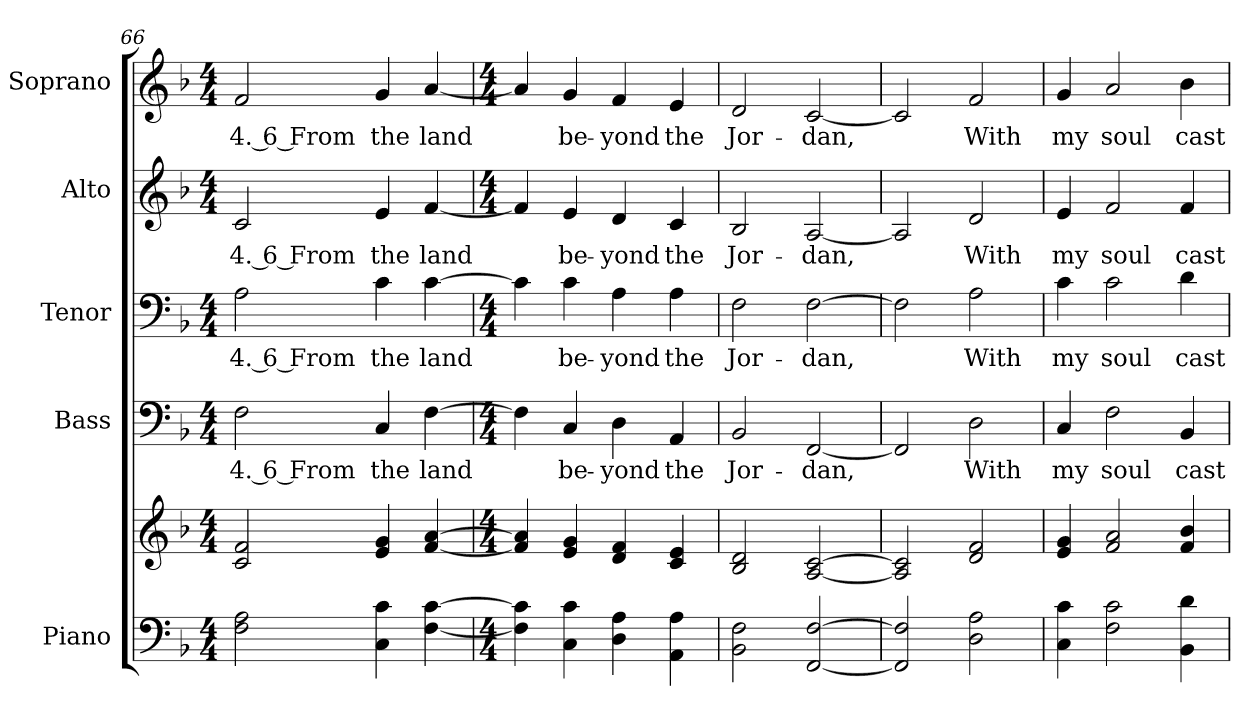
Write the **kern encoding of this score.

**kern	**kern	**kern	**text	**kern	**text	**kern	**text	**kern	**text
*part5	*part5	*part4	*part4	*part3	*part3	*part2	*part2	*part1	*part1
*staff6	*staff5	*staff4	*staff4	*staff3	*staff3	*staff2	*staff2	*staff1	*staff1
*I"Piano	*	*I"Bass	*	*I"Tenor	*	*I"Alto	*	*I"Soprano	*
*I'Pno.	*	*I'B.	*	*I'T.	*	*I'A.	*	*I'S.	*
*clefF4	*clefG2	*clefF4	*	*clefF4	*	*clefG2	*	*clefG2	*
*k[b-]	*k[b-]	*k[b-]	*	*k[b-]	*	*k[b-]	*	*k[b-]	*
*F:	*F:	*F:	*	*F:	*	*F:	*	*F:	*
*M4/4	*M4/4	*M4/4	*	*M4/4	*	*M4/4	*	*M4/4	*
=66	=66	=66	=66	=66	=66	=66	=66	=66	=66
!	!	!	!LO:LY:b:color=#000000	!	!	!	!	!	!
!	!	!	!	!	!LO:LY:b:color=#000000	!	!	!	!
!	!	!	!	!	!	!	!LO:LY:b:color=#000000	!	!
!	!	!	!	!	!	!	!	!	!LO:LY:b:color=#000000
2Fi\ 2Ai	2ci/ 2fi	2Fi\	4. 6 From	2Ai\	4. 6 From	2ci/	4. 6 From	2fi/	4. 6 From
!	!	!	!LO:LY:b:color=#000000	!	!	!	!	!	!
!	!	!	!	!	!LO:LY:b:color=#000000	!	!	!	!
!	!	!	!	!	!	!	!LO:LY:b:color=#000000	!	!
!	!	!	!	!	!	!	!	!	!LO:LY:b:color=#000000
4Ci\ 4ci	4ei/ 4gi	4Ci/	the	4ci\	the	4ei/	the	4gi/	the
!	!	!	!LO:LY:b:color=#000000	!	!	!	!	!	!
!	!	!	!	!	!LO:LY:b:color=#000000	!	!	!	!
!	!	!	!	!	!	!	!LO:LY:b:color=#000000	!	!
!	!	!	!	!	!	!	!	!	!LO:LY:b:color=#000000
[<4Fi\ [>4ci	[<4fi/ [>4ai	[>4Fi\	land	[>4ci\	land	[<4fi/	land	[<4ai/	land
=67	=67	=67	=67	=67	=67	=67	=67	=67	=67
*M4/4	*M4/4	*M4/4	*	*M4/4	*	*M4/4	*	*M4/4	*
4Fi\] 4ci]	4fi/] 4ai]	4Fi\]	.	4ci\]	.	4fi/]	.	4ai/]	.
!	!	!	!LO:LY:b:color=#000000	!	!	!	!	!	!
!	!	!	!	!	!LO:LY:b:color=#000000	!	!	!	!
!	!	!	!	!	!	!	!LO:LY:b:color=#000000	!	!
!	!	!	!	!	!	!	!	!	!LO:LY:b:color=#000000
4Ci\ 4ci	4ei/ 4gi	4Ci/	be-	4ci\	be-	4ei/	be-	4gi/	be-
!	!	!	!LO:LY:b:color=#000000	!	!	!	!	!	!
!	!	!	!	!	!LO:LY:b:color=#000000	!	!	!	!
!	!	!	!	!	!	!	!LO:LY:b:color=#000000	!	!
!	!	!	!	!	!	!	!	!	!LO:LY:b:color=#000000
4Di\ 4Ai	4di/ 4fi	4Di\	-yond	4Ai\	-yond	4di/	-yond	4fi/	-yond
!	!	!	!LO:LY:b:color=#000000	!	!	!	!	!	!
!	!	!	!	!	!LO:LY:b:color=#000000	!	!	!	!
!	!	!	!	!	!	!	!LO:LY:b:color=#000000	!	!
!	!	!	!	!	!	!	!	!	!LO:LY:b:color=#000000
4AAi\ 4Ai	4ci/ 4ei	4AAi/	the	4Ai\	the	4ci/	the	4ei/	the
!!LO:PB:g=z
=68	=68	=68	=68	=68	=68	=68	=68	=68	=68
!	!	!	!LO:LY:b:color=#000000	!	!	!	!	!	!
!	!	!	!	!	!LO:LY:b:color=#000000	!	!	!	!
!	!	!	!	!	!	!	!LO:LY:b:color=#000000	!	!
!	!	!	!	!	!	!	!	!	!LO:LY:b:color=#000000
2BB-i\ 2Fi	2B-i/ 2di	2BB-i/	Jor-	2Fi\	Jor-	2B-i/	Jor-	2di/	Jor-
!	!	!	!LO:LY:b:color=#000000	!	!	!	!	!	!
!	!	!	!	!	!LO:LY:b:color=#000000	!	!	!	!
!	!	!	!	!	!	!	!LO:LY:b:color=#000000	!	!
!	!	!	!	!	!	!	!	!	!LO:LY:b:color=#000000
[<2FFi/ [>2Fi	[<2Ai/ [>2ci	[<2FFi/	-dan,	[>2Fi\	-dan,	[<2Ai/	-dan,	[<2ci/	-dan,
=69	=69	=69	=69	=69	=69	=69	=69	=69	=69
2FFi/] 2Fi]	2Ai/] 2ci]	2FFi/]	.	2Fi\]	.	2Ai/]	.	2ci/]	.
!	!	!	!LO:LY:b:color=#000000	!	!	!	!	!	!
!	!	!	!	!	!LO:LY:b:color=#000000	!	!	!	!
!	!	!	!	!	!	!	!LO:LY:b:color=#000000	!	!
!	!	!	!	!	!	!	!	!	!LO:LY:b:color=#000000
2Di\ 2Ai	2di/ 2fi	2Di\	With	2Ai\	With	2di/	With	2fi/	With
!!LO:PB:g=z
=70	=70	=70	=70	=70	=70	=70	=70	=70	=70
!	!	!	!LO:LY:b:color=#000000	!	!	!	!	!	!
!	!	!	!	!	!LO:LY:b:color=#000000	!	!	!	!
!	!	!	!	!	!	!	!LO:LY:b:color=#000000	!	!
!	!	!	!	!	!	!	!	!	!LO:LY:b:color=#000000
4Ci\ 4ci	4ei/ 4gi	4Ci/	my	4ci\	my	4ei/	my	4gi/	my
!	!	!	!LO:LY:b:color=#000000	!	!	!	!	!	!
!	!	!	!	!	!LO:LY:b:color=#000000	!	!	!	!
!	!	!	!	!	!	!	!LO:LY:b:color=#000000	!	!
!	!	!	!	!	!	!	!	!	!LO:LY:b:color=#000000
2Fi\ 2ci	2fi/ 2ai	2Fi\	soul	2ci\	soul	2fi/	soul	2ai/	soul
!	!	!	!LO:LY:b:color=#000000	!	!	!	!	!	!
!	!	!	!	!	!LO:LY:b:color=#000000	!	!	!	!
!	!	!	!	!	!	!	!LO:LY:b:color=#000000	!	!
!	!	!	!	!	!	!	!	!	!LO:LY:b:color=#000000
4BB-i\ 4di	4fi/ 4b-i	4BB-i/	cast	4di\	cast	4fi/	cast	4b-i\	cast
=	=	=	=	=	=	=	=	=	=
*-	*-	*-	*-	*-	*-	*-	*-	*-	*-
